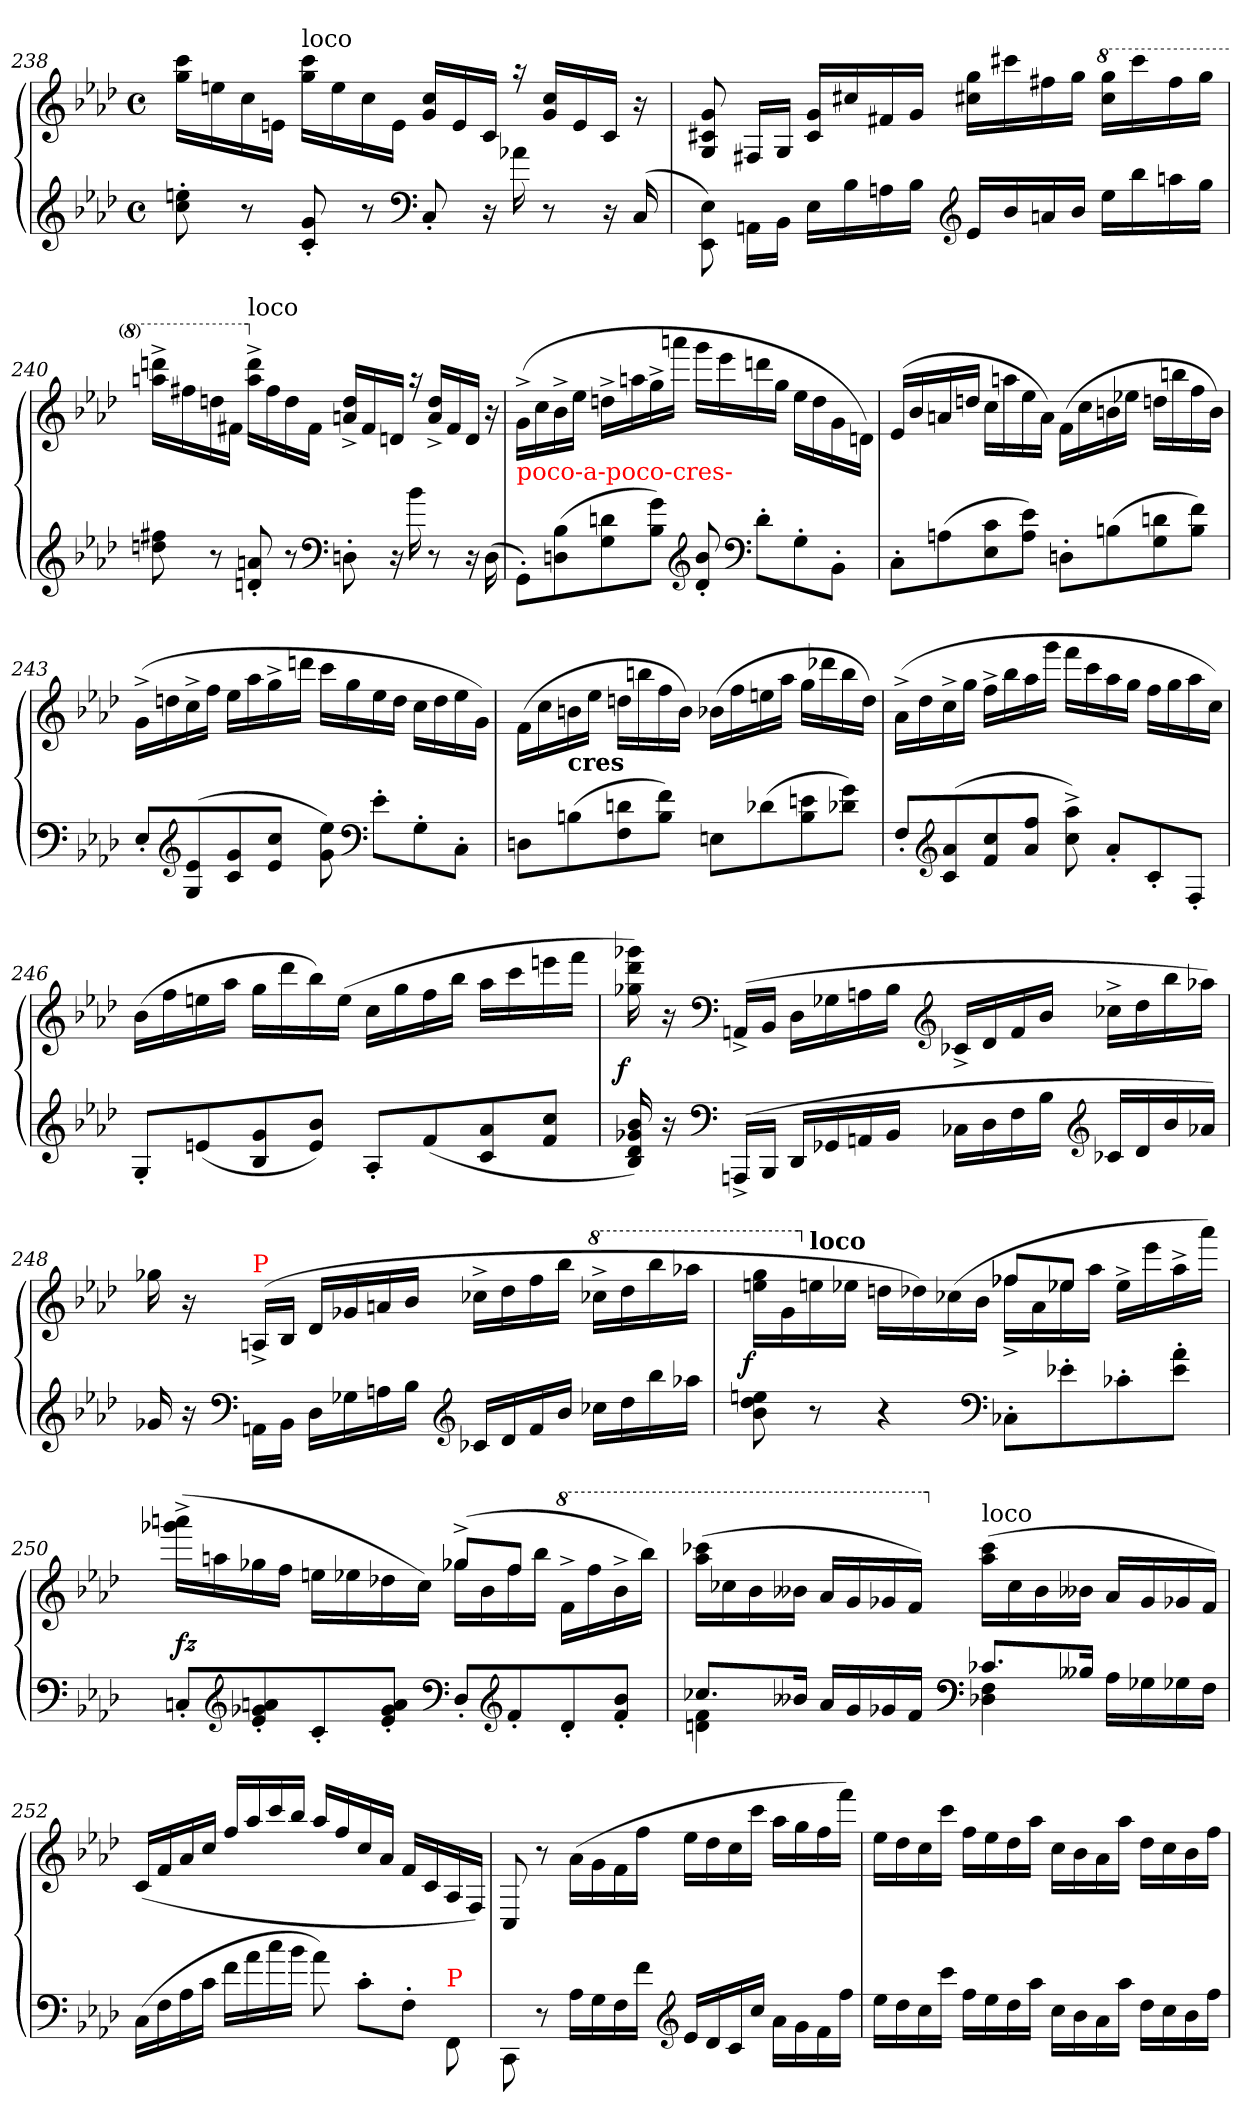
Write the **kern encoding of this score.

**kern	**kern	**dynam
*part1	*part1	*part1
*staff2	*staff1	*staff1/2
*clefG2	*clefG2	*
*k[b-e-a-d-]	*k[b-e-a-d-]	*
*f:	*f:	*
*M4/4	*M4/4	*
*met(c)	*met(c)	*
=238	=238	=238
8een'> 8cc'>	16ccc 16ggLL	.
.	16een	.
8r	16cc	.
.	16enJJ	.
!	!LO:TX:a:t=loco	!
8g'< 8c'<	16ccc 16ggLL	.
.	16ee	.
8r	16cc	.
.	16eJJ	.
*clefF4	*	*
8C'<	16cc 16gLL	.
.	16e	.
16r	16cJJ	.
16a-X\	16raa	.
8r	16cc 16gLL	.
.	16e	.
16r	16cJJ	.
(<16C	16r	.
=239	=239	=239
8E-\ 8EE-\)	8g/ 8c#X/ 8G/	.
16AAnLL	(>16F#XLL	.
16BB-\JJ	16G/JJ	.
16E-LL	16g 16c#LL	.
16B-	16cc#	.
16An	16f#X	.
16B-JJ	16gJJ	.
*clefG2	*	*
16e-LL	16gg 16cc#XLL	.
16b-	16ccc#	.
16an	16ff#X	.
16b-JJ	16ggJJ	.
*	*8va	*
16ee-LL	16ggg 16ccc#LL	.
16bb-	16cccc#	.
16aan	16fff#	.
16ggJJ	16gggJJ	.
=240	=240	=240
8ff#X 8ddn	16ddddn^< 16aaan^<LL	.
.	16fff#X	.
8r	16dddn	.
.	16ff#XJJ	.
*	*X8va	*
!	!LO:TX:a:t=loco	!
8an'< 8dn'<	16ddd^< 16aa^<LL	.
.	16ff#	.
8r	16dd	.
.	16f#JJ	.
*clefF4	*	*
8D'>	16dd^< 16an^<LL	.
.	16f#	.
16r	16dJJ	.
16b-\	16raa	.
8r	16dd^< 16a^<LL	.
.	16f#	.
16r	16dJJ	.
(>16D	16r	.
=241	=241	=241
!	!LO:TX:b:color=red:t=poco-a-poco-cres-	!
8GG'>L)	(>16g^>LL	.
.	16cc	.
(>8B- 8Dn	16b-^>	.
.	16ee-JJ	.
8d 8G	16ddn^>LL	.
.	16aan	.
8g 8B-J)	16gg^>	.
.	16aaanJJ	.
*clefG2	*	*
8b-'< 8d'<	16gggLL	.
.	16eee-	.
*clefF4	*	*
8d'>L	16ddd	.
.	16ggJJ	.
8G'>	16ee-\LL	.
.	16dd\	.
8BB-'>J	16g\	.
.	16d\JJ)	.
=242	=242	=242
8C'>L	(>16e-LL	.
.	16b-	.
(>8An	16an	.
.	16ddnJJ	.
8c 8E-	16ccLL	.
.	16aan	.
8e- 8AJ)	16ee-	.
.	16aJJ)	.
8Dn'>L	(>16fLL	.
.	16cc	.
(>8Bn	16bn	.
.	16ee-XJJ	.
8dn 8G	16ddnLL	.
.	16bbn	.
8f 8BJ)	16ff	.
.	16bJJ)	.
=243	=243	=243
8E-'<L	(>16g^>LL	.
.	16ddn	.
*clefG2	*	*
(<8e- 8G	16cc^>	.
.	16ffJJ	.
8g 8c	16ee-LL	.
.	16aa-	.
8cc 8e-J	16gg^>	.
.	16dddJJ	.
8ee- 8g)	16cccLL	.
.	16gg	.
*clefF4	*	*
8e-'>L	16ee-	.
.	16ddJJ	.
8G'>	16ccLL	.
.	16dd	.
8C'>J	16ee-	.
.	16gJJ)	.
=244	=244	=244
8DnL	(>16fLL	.
.	16cc	.
!	!LO:TX:c:B:t=cres	!
(>8Bn	16bn	.
.	16ee-JJ	.
8dn 8F	16ddnLL	.
.	16bbn	.
8f 8BJ)	16ff	.
.	16bJJ)	.
8EnL	(>16b-XLL	.
.	16ff	.
(>8d-X	16een	.
.	16aa-JJ	.
8en 8B	16ggLL	.
.	16ddd-X	.
8g 8d-XJ)	16bb	.
.	16ddJJ)	.
=245	=245	=245
8F'<L	(>16a-^>LL	.
.	16dd-	.
*clefG2	*	*
(<8a- 8c	16cc^>	.
.	16ggJJ	.
8cc 8f	16ff^>LL	.
.	16bb-	.
8ff 8a-J	16aa-	.
.	16gggJJ	.
8aa-^< 8cc^<)	16fffLL	.
.	16ccc	.
8a-'<L	16aa-	.
.	16ggJJ	.
8c'<	16ffLL	.
.	16gg	.
8F'<J	16aa-	.
.	16ccJJ)	.
=246	=246	=246
8G'<L	(>16b-LL	.
.	16ff	.
(<8en	16een	.
.	16aa-JJ	.
8g 8B-	16ggLL	.
.	16ddd-	.
8b- 8eJ)	16bb-)	.
.	(>16eeJJ	.
8A-'<L	16ccLL	.
.	16gg	.
(<8f	16ff	.
.	16bb-JJ	.
8a- 8c	16aa-LL	.
.	16ccc	.
8cc 8fJ	16eeen	.
.	16fffJJ	.
=247	=247	=247
!	!	!LO:DY:rj
16b- 16g-X 16d- 16B-)	16ggg-X 16ddd- 16gg-X)	f
16r	16r	.
*clefF4	*clefF4	*
(<16AAAn^>LL	(>16AAn^<LL	.
16BBB-JJ	16BB-JJ	.
16DD-LL	16D-LL	.
16GG-X	16G-X	.
16AAn	16An	.
16BB-JJ	16B-JJ	.
*	*clefG2	*
16C-XLL	16c-X^>LL	.
16D-	16d-	.
16F	16f	.
16B-JJ	16b-JJ	.
*clefG2	*	*
16c-XLL	16cc-X^<LL	.
16d-	16dd-	.
16b-	16bb-	.
16a-XJJ)	16aa-XJJ)	.
=248	=248	=248
16g-X	16gg-X	.
16r	16r	.
*clefF4	*	*
!	!LO:TX:a:color=red:t=P	!
16AAn\LL	(>16An^>/LL	.
16BB-\JJ	16B-/JJ	.
16D-LL	16d-LL	.
16G-X	16g-X	.
16An	16an	.
16B-JJ	16b-JJ	.
*clefG2	*	*
16c-XLL	16cc-X^>LL	.
16d-	16dd-	.
16f	16ff	.
16b-JJ	16bb-JJ	.
*	*8va	*
16cc-XLL	16ccc-X^>LL	.
16dd-	16ddd-	.
16bb-	16bbb-	.
16aa-XJJ	16aaa-XJJ	.
=249	=249	=249
*	*^	*
!	!	!	!LO:DY:rj
8een 8dd- 8b-	2ryy	16ggg\ 16eeen\LL	f
.	.	16gg\	.
*	*X8va	*	*
!	!	!LO:TX:a:B:t=loco	!
8r	.	16een\	.
.	.	16ee-X\JJ	.
4r	.	16ddnLL	.
.	.	16dd-X)	.
.	.	(>16cc-X	.
.	.	16b-JJ	.
*clefF4	*	*	*
8C-X'>L	8ff-XL	16ff-X^<LL	.
.	.	16a-	.
8e-X'>	8ee-XJ	16ee-X	.
.	.	16aa-JJ	.
8c-X'>	4ryy	16ee-^<LL	.
.	.	16eee-	.
8a-'> 8e-'>J	.	16aa-^<	.
.	.	16aaa-JJ)	.
=250	=250	=250	=250
8Cn'<L	2ryy	(>16aaan^< 16ggg-X^<LL	fz
.	.	16aan	.
*clefG2	*	*	*
8an'< 8g-X'< 8e-'<	.	16gg-X	.
.	.	16ffJJ	.
8c'<	.	16eenLL	.
.	.	16ee-X	.
8a'< 8g-'< 8e-'<J	.	16dd-X	.
.	.	16ccJJ)	.
*clefF4	*	*	*
8D-'<L	(>8gg-X^>L	16gg-XLL	.
.	.	16b-	.
*clefG2	*	*	*
8f'<	8ffJ	16ff	.
.	.	16bb-JJ	.
*	*8va	*	*
8d-'<	16ff^>\LL	4ryy	.
.	16fff	.	.
8b-'< 8f'<J	16bb-^>	.	.
.	16bbb-JJ)	.	.
*	*v	*v	*
=251	=251	=251
*^	*	*
8.cc-XL	4f 4dn	(>16cccc-X 16aaa-LL	.
.	.	16ccc-X	.
.	.	16bb-	.
16b--XJk	.	16bb--XJJ	.
16a-LL	4ryy	16aa-LL	.
16g	.	16gg	.
16g-X	.	16gg-X	.
16fJJ	.	16ffJJ)	.
*clefF4	*	*	*
*	*	*X8va	*
!	!	!LO:TX:a:t=loco	!
8.c-XL	4F 4D-X	(>16ccc- 16aa-LL	.
.	.	16cc-	.
.	.	16b--	.
16B--XJk	.	16b--XJJ	.
16A-LL	4ryy	16a-LL	.
16G-	.	16g-	.
16G-X	.	16g-X	.
16FJJ	.	16fJJ)	.
*v	*v	*	*
=252	=252	=252
(>16CLL	(>16cLL	.
16F	16f	.
16A-	16a-	.
16cJJ	16ccJJ	.
16f\LL	16ff/LL	.
16a-\	16aa-/	.
16cc\	16ccc/	.
16b-\JJ	16bb-/JJ	.
8a-\)	16aa-/LL	.
.	16ff/	.
8c'>L	16cc/	.
.	16a-/JJ	.
8F'>J	16fLL	.
.	16c	.
!LO:TX:a:color=red:t=P	!	!
8FF\	16A-/	.
.	16F/JJ)	.
=253	=253	=253
8CC\	8C/	.
8r	8r	.
16A-LL	(>16a-\LL	.
16G	16g\	.
16F	16f\	.
16fJJ	16ff\JJ	.
*clefG2	*	*
16e-LL	16ee-LL	.
16d-	16dd-	.
16c	16cc	.
16ccJJ	16cccJJ	.
16a-LL	16aa-LL	.
16g	16gg	.
16f	16ff	.
16ffJJ	16fffJJ)	.
=254	=254	=254
16ee-LL	16ee-LL	.
16dd-	16dd-	.
16cc	16cc	.
16cccJJ	16cccJJ	.
16ffLL	16ffLL	.
16ee-	16ee-	.
16dd-	16dd-	.
16aa-JJ	16aa-JJ	.
16ccLL	16ccLL	.
16b-	16b-	.
16a-	16a-	.
16aa-JJ	16aa-JJ	.
16dd-LL	16dd-LL	.
16cc	16cc	.
16b-	16b-	.
16ffJJ	16ffJJ	.
=	=	=
*-	*-	*-
